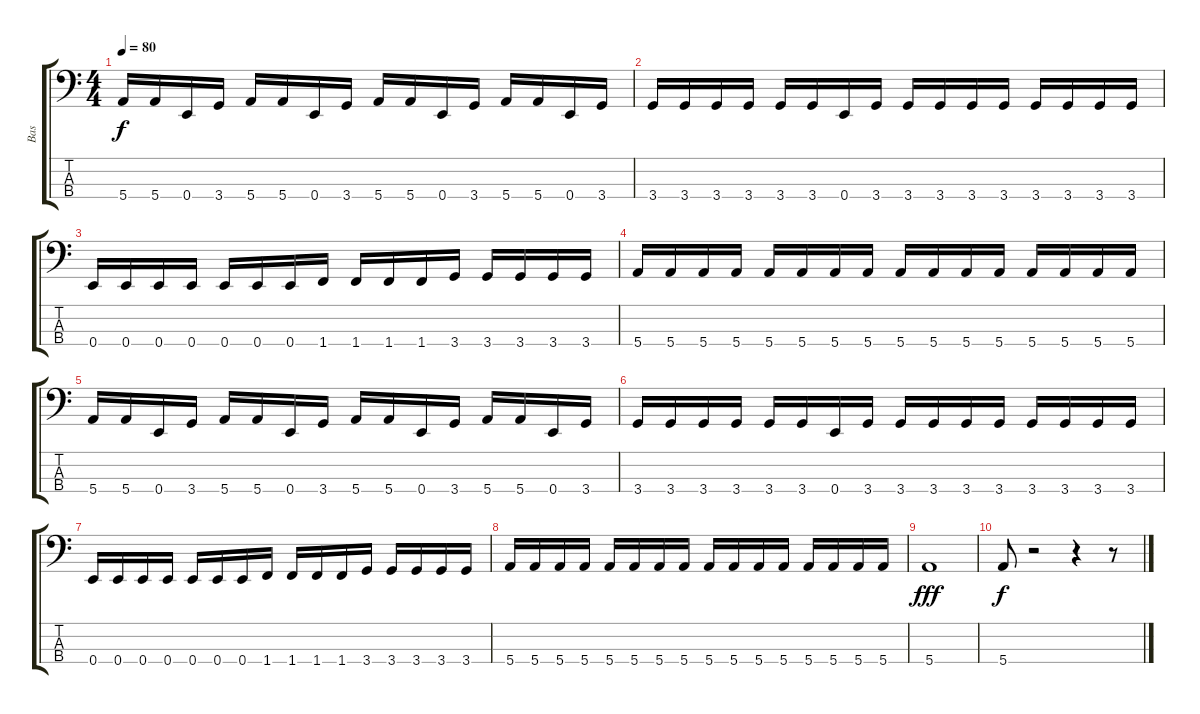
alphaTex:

\track ("Bas" "Bas") {instrument electricbassfinger}
\staff {score tabs}
\tuning (G2 D2 A1 E1) {hide}
\ts (4 4)
\tempo 80
\clef f4
\ks c
5.4.16{dy f} 5.4.16 0.4.16 3.4.16 5.4.16 5.4.16 0.4.16 3.4.16 5.4.16 5.4.16 0.4.16 3.4.16 5.4.16 5.4.16 0.4.16 3.4.16 |
3.4.16 3.4.16 3.4.16 3.4.16 3.4.16 3.4.16 0.4.16 3.4.16 3.4.16 3.4.16 3.4.16 3.4.16 3.4.16 3.4.16 3.4.16 3.4.16 |
0.4.16 0.4.16 0.4.16 0.4.16 0.4.16 0.4.16 0.4.16 1.4.16 1.4.16 1.4.16 1.4.16 3.4.16 3.4.16 3.4.16 3.4.16 3.4.16 |
5.4.16 5.4.16 5.4.16 5.4.16 5.4.16 5.4.16 5.4.16 5.4.16 5.4.16 5.4.16 5.4.16 5.4.16 5.4.16 5.4.16 5.4.16 5.4.16 |
5.4.16 5.4.16 0.4.16 3.4.16 5.4.16 5.4.16 0.4.16 3.4.16 5.4.16 5.4.16 0.4.16 3.4.16 5.4.16 5.4.16 0.4.16 3.4.16 |
3.4.16 3.4.16 3.4.16 3.4.16 3.4.16 3.4.16 0.4.16 3.4.16 3.4.16 3.4.16 3.4.16 3.4.16 3.4.16 3.4.16 3.4.16 3.4.16 |
0.4.16 0.4.16 0.4.16 0.4.16 0.4.16 0.4.16 0.4.16 1.4.16 1.4.16 1.4.16 1.4.16 3.4.16 3.4.16 3.4.16 3.4.16 3.4.16 |
5.4.16 5.4.16 5.4.16 5.4.16 5.4.16 5.4.16 5.4.16 5.4.16 5.4.16 5.4.16 5.4.16 5.4.16 5.4.16 5.4.16 5.4.16 5.4.16 |
5.4.1{dy fff volume 10} |
5.4.8{dy f} r.2 r.4 r.8
